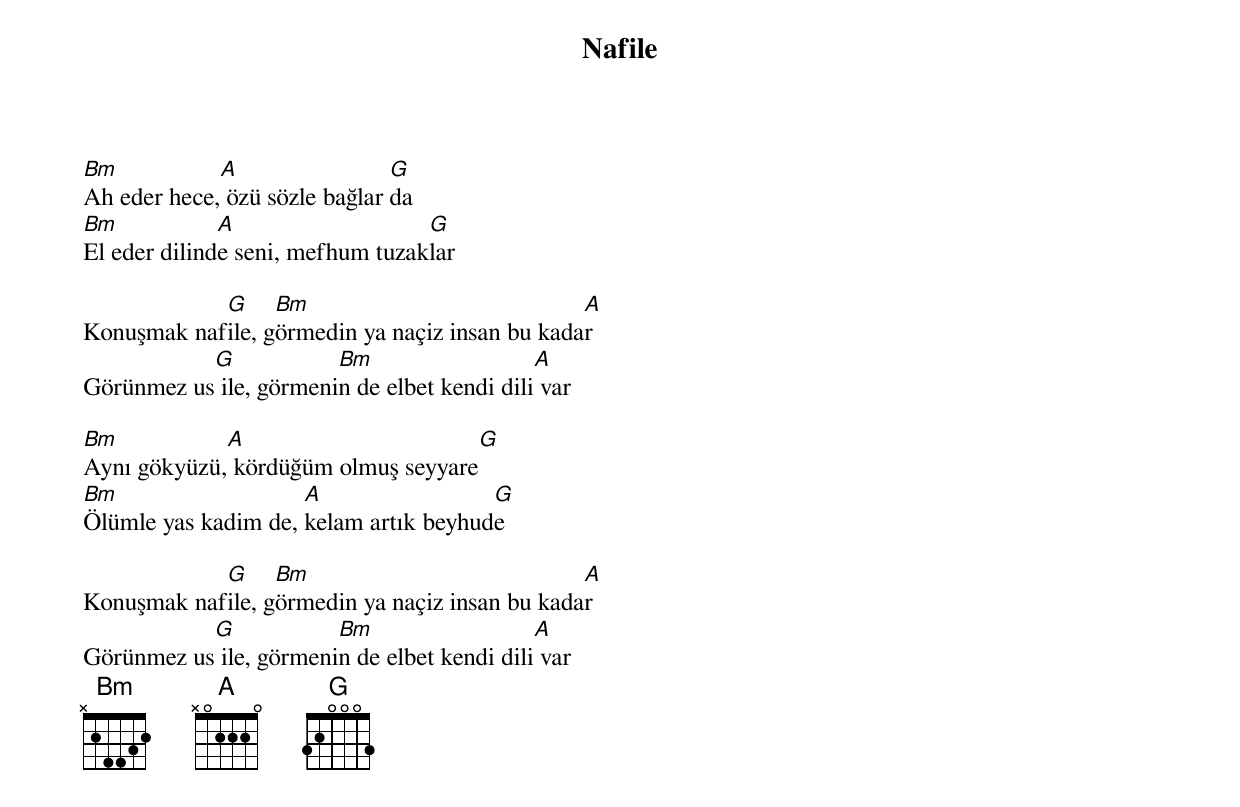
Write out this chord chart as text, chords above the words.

{title: Nafile}
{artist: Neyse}

Bm           A                 G
Ah eder hece, özü sözle bağlar da
Bm            A                   G
El eder dilinde seni, mefhum tuzaklar

            G     Bm                            A
Konuşmak nafile, görmedin ya naçiz insan bu kadar
           G            Bm                   A
Görünmez us ile, görmenin de elbet kendi dili var

Bm           A                      G
Aynı gökyüzü, kördüğüm olmuş seyyare
Bm                   A                 G
Ölümle yas kadim de, kelam artık beyhude

            G     Bm                            A
Konuşmak nafile, görmedin ya naçiz insan bu kadar
           G            Bm                   A
Görünmez us ile, görmenin de elbet kendi dili var
